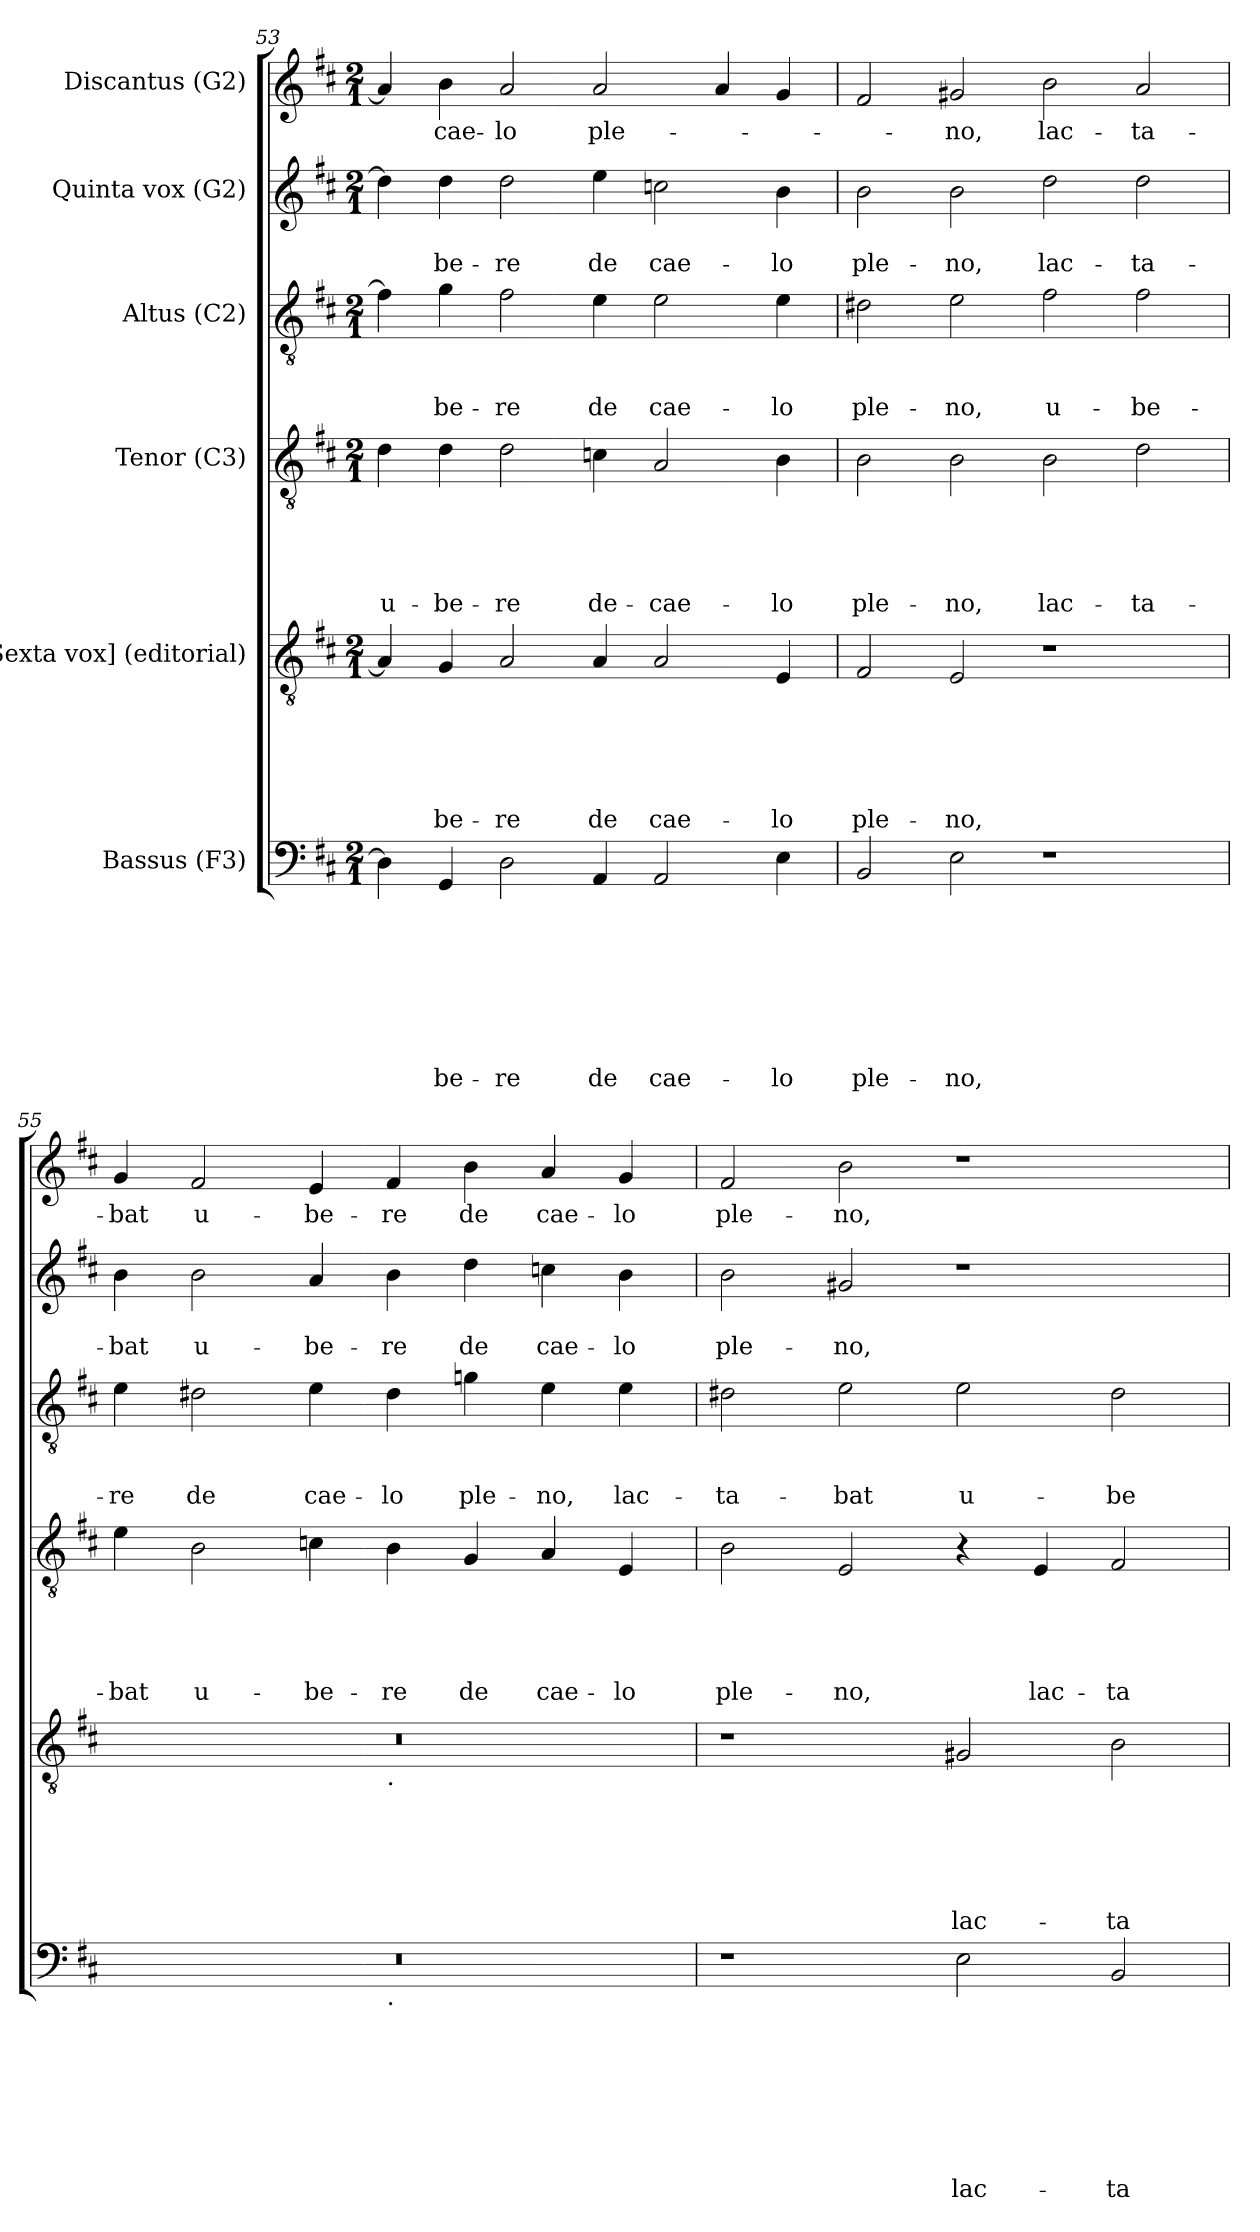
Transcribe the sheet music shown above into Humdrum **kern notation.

**kern	**text	**text	**text	**text	**text	**text	**text	**text	**kern	**text	**text	**text	**text	**text	**text	**kern	**text	**text	**text	**text	**text	**kern	**text	**text	**text	**kern	**text	**text	**kern	**text
*part6	*part6	*part6	*part6	*part6	*part6	*part6	*part6	*part6	*part5	*part5	*part5	*part5	*part5	*part5	*part5	*part4	*part4	*part4	*part4	*part4	*part4	*part3	*part3	*part3	*part3	*part2	*part2	*part2	*part1	*part1
*staff6	*staff6	*staff6	*staff6	*staff6	*staff6	*staff6	*staff6	*staff6	*staff5	*staff5	*staff5	*staff5	*staff5	*staff5	*staff5	*staff4	*staff4	*staff4	*staff4	*staff4	*staff4	*staff3	*staff3	*staff3	*staff3	*staff2	*staff2	*staff2	*staff1	*staff1
*I"Bassus (F3)	*	*	*	*	*	*	*	*	*I"[Sexta vox] (editorial)	*	*	*	*	*	*	*I"Tenor (C3)	*	*	*	*	*	*I"Altus (C2)	*	*	*	*I"Quinta vox (G2)	*	*	*I"Discantus (G2)	*
*clefF4	*	*	*	*	*	*	*	*	*clefGv2	*	*	*	*	*	*	*clefGv2	*	*	*	*	*	*clefGv2	*	*	*	*clefG2	*	*	*clefG2	*
*k[f#c#]	*	*	*	*	*	*	*	*	*k[f#c#]	*	*	*	*	*	*	*k[f#c#]	*	*	*	*	*	*k[f#c#]	*	*	*	*k[f#c#]	*	*	*k[f#c#]	*
*D:	*	*	*	*	*	*	*	*	*D:	*	*	*	*	*	*	*D:	*	*	*	*	*	*D:	*	*	*	*D:	*	*	*D:	*
*M2/1	*	*	*	*	*	*	*	*	*M2/1	*	*	*	*	*	*	*M2/1	*	*	*	*	*	*M2/1	*	*	*	*M2/1	*	*	*M2/1	*
=53	=53	=53	=53	=53	=53	=53	=53	=53	=53	=53	=53	=53	=53	=53	=53	=53	=53	=53	=53	=53	=53	=53	=53	=53	=53	=53	=53	=53	=53	=53
!	!	!	!	!	!	!	!	!	!	!	!	!	!	!	!	!	!	!	!	!	!LO:LY:b	!	!	!	!	!	!	!	!	!
4D\]	.	.	.	.	.	.	.	.	4A/]	.	.	.	.	.	.	4d\	.	.	.	.	u-	4f#\]	.	.	.	4dd\]	.	.	4a/]	.
!	!	!	!	!	!	!	!	!LO:LY:b	!	!	!	!	!	!	!LO:LY:b	!	!	!	!	!	!LO:LY:b	!	!	!	!LO:LY:b	!	!	!LO:LY:b	!	!LO:LY:b
4GG/	.	.	.	.	.	.	.	-be-	4G/	.	.	.	.	.	-be-	4d\	.	.	.	.	-be-	4g\	.	.	-be-	4dd\	.	-be-	4b\	cae-
!	!	!	!	!	!	!	!	!LO:LY:b	!	!	!	!	!	!	!LO:LY:b	!	!	!	!	!	!LO:LY:b	!	!	!	!LO:LY:b	!	!	!LO:LY:b	!	!LO:LY:b
2D\	.	.	.	.	.	.	.	-re	2A/	.	.	.	.	.	-re	2d\	.	.	.	.	-re	2f#\	.	.	-re	2dd\	.	-re	2a/	-lo
!	!	!	!	!	!	!	!	!LO:LY:b	!	!	!	!	!	!	!LO:LY:b	!	!	!	!	!	!LO:LY:b	!	!	!	!LO:LY:b	!	!	!LO:LY:b	!	!LO:LY:b
4AA/	.	.	.	.	.	.	.	de	4A/	.	.	.	.	.	de	4cn\	.	.	.	.	de-	4e\	.	.	de	4ee\	.	de	2a/	ple-
!	!	!	!	!	!	!	!	!LO:LY:b	!	!	!	!	!	!	!LO:LY:b	!	!	!	!	!	!LO:LY:b:rj	!	!	!	!LO:LY:b	!	!	!LO:LY:b	!	!
2AA/	.	.	.	.	.	.	.	cae-	2A/	.	.	.	.	.	cae-	2A/	.	.	.	.	-cae-	2e\	.	.	cae-	2ccn\	.	cae-	.	.
.	.	.	.	.	.	.	.	.	.	.	.	.	.	.	.	.	.	.	.	.	.	.	.	.	.	.	.	.	4a/	.
!	!	!	!	!	!	!	!	!LO:LY:b	!	!	!	!	!	!	!LO:LY:b	!	!	!	!	!	!LO:LY:b	!	!	!	!LO:LY:b	!	!	!LO:LY:b	!	!
4E\	.	.	.	.	.	.	.	-lo	4E/	.	.	.	.	.	-lo	4B\	.	.	.	.	-lo	4e\	.	.	-lo	4b\	.	-lo	4g/	.
=54	=54	=54	=54	=54	=54	=54	=54	=54	=54	=54	=54	=54	=54	=54	=54	=54	=54	=54	=54	=54	=54	=54	=54	=54	=54	=54	=54	=54	=54	=54
!	!	!	!	!	!	!	!	!LO:LY:b	!	!	!	!	!	!	!LO:LY:b	!	!	!	!	!	!LO:LY:b	!	!	!	!LO:LY:b	!	!	!LO:LY:b	!	!
2BB/	.	.	.	.	.	.	.	ple-	2F#/	.	.	.	.	.	ple-	2B\	.	.	.	.	ple-	2d#X\	.	.	ple-	2b\	.	ple-	2f#/	.
!	!	!	!	!	!	!	!	!LO:LY:b	!	!	!	!	!	!	!LO:LY:b	!	!	!	!	!	!LO:LY:b	!	!	!	!LO:LY:b	!	!	!LO:LY:b	!	!LO:LY:b
2E\	.	.	.	.	.	.	.	-no,	2E/	.	.	.	.	.	-no,	2B\	.	.	.	.	-no,	2e\	.	.	-no,	2b\	.	-no,	2g#X/	-no,
!	!	!	!	!	!	!	!	!	!	!	!	!	!	!	!	!	!	!	!	!	!LO:LY:b	!	!	!	!LO:LY:b	!	!	!LO:LY:b	!	!LO:LY:b
1r	.	.	.	.	.	.	.	.	1r	.	.	.	.	.	.	2B\	.	.	.	.	lac-	2f#\	.	.	u-	2dd\	.	lac-	2b\	lac-
!	!	!	!	!	!	!	!	!	!	!	!	!	!	!	!	!	!	!	!	!	!LO:LY:b	!	!	!	!LO:LY:b	!	!	!LO:LY:b	!	!LO:LY:b
.	.	.	.	.	.	.	.	.	.	.	.	.	.	.	.	2d\	.	.	.	.	-ta-	2f#\	.	.	-be-	2dd\	.	-ta-	2a/	-ta-
!!LO:LB:g=z
=55	=55	=55	=55	=55	=55	=55	=55	=55	=55	=55	=55	=55	=55	=55	=55	=55	=55	=55	=55	=55	=55	=55	=55	=55	=55	=55	=55	=55	=55	=55
!	!	!	!	!	!	!	!	!	!	!	!	!	!	!	!	!	!	!	!	!	!LO:LY:b	!	!	!	!LO:LY:b	!	!	!LO:LY:b	!	!LO:LY:b
*^	*	*	*	*	*	*	*	*	*^	*	*	*	*	*	*	*	*	*	*	*	*	*	*	*	*	*	*	*	*	*
0r	1ryy	.	.	.	.	.	.	.	.	0r	1ryy	.	.	.	.	.	.	4e\	.	.	.	.	-bat	4e\	.	.	-re	4b\	.	-bat	4g/	-bat
!	!	!	!	!	!	!	!	!	!	!	!	!	!	!	!	!	!	!	!	!	!	!	!LO:LY:b	!	!	!	!LO:LY:b	!	!	!LO:LY:b	!	!LO:LY:b
.	.	.	.	.	.	.	.	.	.	.	.	.	.	.	.	.	.	2B\	.	.	.	.	u-	2d#X\	.	.	de	2b\	.	u-	2f#/	u-
!	!	!	!	!	!	!	!	!	!	!	!	!	!	!	!	!	!	!	!	!	!	!	!LO:LY:b	!	!	!	!LO:LY:b	!	!	!LO:LY:b	!	!LO:LY:b
.	.	.	.	.	.	.	.	.	.	.	.	.	.	.	.	.	.	4cn\	.	.	.	.	-be-	4e\	.	.	cae-	4a/	.	-be-	4e/	-be-
!	!	!	!	!	!	!	!	!	!	!	!LO:TX:b:t=.	!	!	!	!	!	!	!	!	!	!	!	!	!	!	!	!	!	!	!	!	!
!	!LO:TX:b:t=.	!	!	!	!	!	!	!	!	!	!	!	!	!	!	!	!	!	!	!	!	!	!	!	!	!	!	!	!	!	!	!
!	!	!	!	!	!	!	!	!	!	!	!	!	!	!	!	!	!	!	!	!	!	!	!LO:LY:b	!	!	!	!LO:LY:b	!	!	!LO:LY:b	!	!LO:LY:b
.	1ryy	.	.	.	.	.	.	.	.	.	1ryy	.	.	.	.	.	.	4B\	.	.	.	.	-re	4d#\	.	.	-lo	4b\	.	-re	4f#/	-re
!	!	!	!	!	!	!	!	!	!	!	!	!	!	!	!	!	!	!	!	!	!	!	!LO:LY:b	!	!	!	!LO:LY:b	!	!	!LO:LY:b	!	!LO:LY:b
.	.	.	.	.	.	.	.	.	.	.	.	.	.	.	.	.	.	4G/	.	.	.	.	de	4gn\	.	.	ple-	4dd\	.	de	4b\	de
!	!	!	!	!	!	!	!	!	!	!	!	!	!	!	!	!	!	!	!	!	!	!	!LO:LY:b	!	!	!	!LO:LY:b	!	!	!LO:LY:b	!	!LO:LY:b
.	.	.	.	.	.	.	.	.	.	.	.	.	.	.	.	.	.	4A/	.	.	.	.	cae-	4e\	.	.	-no,	4ccn\	.	cae-	4a/	cae-
!	!	!	!	!	!	!	!	!	!	!	!	!	!	!	!	!	!	!	!	!	!	!	!LO:LY:b	!	!	!	!LO:LY:b	!	!	!LO:LY:b	!	!LO:LY:b
.	.	.	.	.	.	.	.	.	.	.	.	.	.	.	.	.	.	4E/	.	.	.	.	-lo	4e\	.	.	lac-	4b\	.	-lo	4g/	-lo
=56	=56	=56	=56	=56	=56	=56	=56	=56	=56	=56	=56	=56	=56	=56	=56	=56	=56	=56	=56	=56	=56	=56	=56	=56	=56	=56	=56	=56	=56	=56	=56	=56
!	!	!	!	!	!	!	!	!	!	!	!	!	!	!	!	!	!	!	!	!	!	!	!LO:LY:b	!	!	!	!LO:LY:b	!	!	!LO:LY:b	!	!LO:LY:b
*v	*v	*	*	*	*	*	*	*	*	*	*	*	*	*	*	*	*	*	*	*	*	*	*	*	*	*	*	*	*	*	*	*
*	*	*	*	*	*	*	*	*	*v	*v	*	*	*	*	*	*	*	*	*	*	*	*	*	*	*	*	*	*	*	*	*
1r	.	.	.	.	.	.	.	.	1r	.	.	.	.	.	.	2B\	.	.	.	.	ple-	2d#X\	.	.	-ta-	2b\	.	ple-	2f#/	ple-
!	!	!	!	!	!	!	!	!	!	!	!	!	!	!	!	!	!	!	!	!	!LO:LY:b	!	!	!	!LO:LY:b	!	!	!LO:LY:b	!	!LO:LY:b
.	.	.	.	.	.	.	.	.	.	.	.	.	.	.	.	2E/	.	.	.	.	-no,	2e\	.	.	-bat	2g#X/	.	-no,	2b\	-no,
!	!	!	!	!	!	!	!	!LO:LY:b	!	!	!	!	!	!	!LO:LY:b	!	!	!	!	!	!	!	!	!	!LO:LY:b	!	!	!	!	!
2E\	.	.	.	.	.	.	.	lac-	2G#X/	.	.	.	.	.	lac-	4r	.	.	.	.	.	2e\	.	.	u-	1r	.	.	1r	.
!	!	!	!	!	!	!	!	!	!	!	!	!	!	!	!	!	!	!	!	!	!LO:LY:b	!	!	!	!	!	!	!	!	!
.	.	.	.	.	.	.	.	.	.	.	.	.	.	.	.	4E/	.	.	.	.	lac-	.	.	.	.	.	.	.	.	.
!	!	!	!	!	!	!	!	!LO:LY:b	!	!	!	!	!	!	!LO:LY:b	!	!	!	!	!	!LO:LY:b	!	!	!	!LO:LY:b	!	!	!	!	!
2BB/	.	.	.	.	.	.	.	-ta-	2B\	.	.	.	.	.	-ta-	2F#/	.	.	.	.	-ta-	2d#\	.	.	-be-	.	.	.	.	.
=	=	=	=	=	=	=	=	=	=	=	=	=	=	=	=	=	=	=	=	=	=	=	=	=	=	=	=	=	=	=
*-	*-	*-	*-	*-	*-	*-	*-	*-	*-	*-	*-	*-	*-	*-	*-	*-	*-	*-	*-	*-	*-	*-	*-	*-	*-	*-	*-	*-	*-	*-
